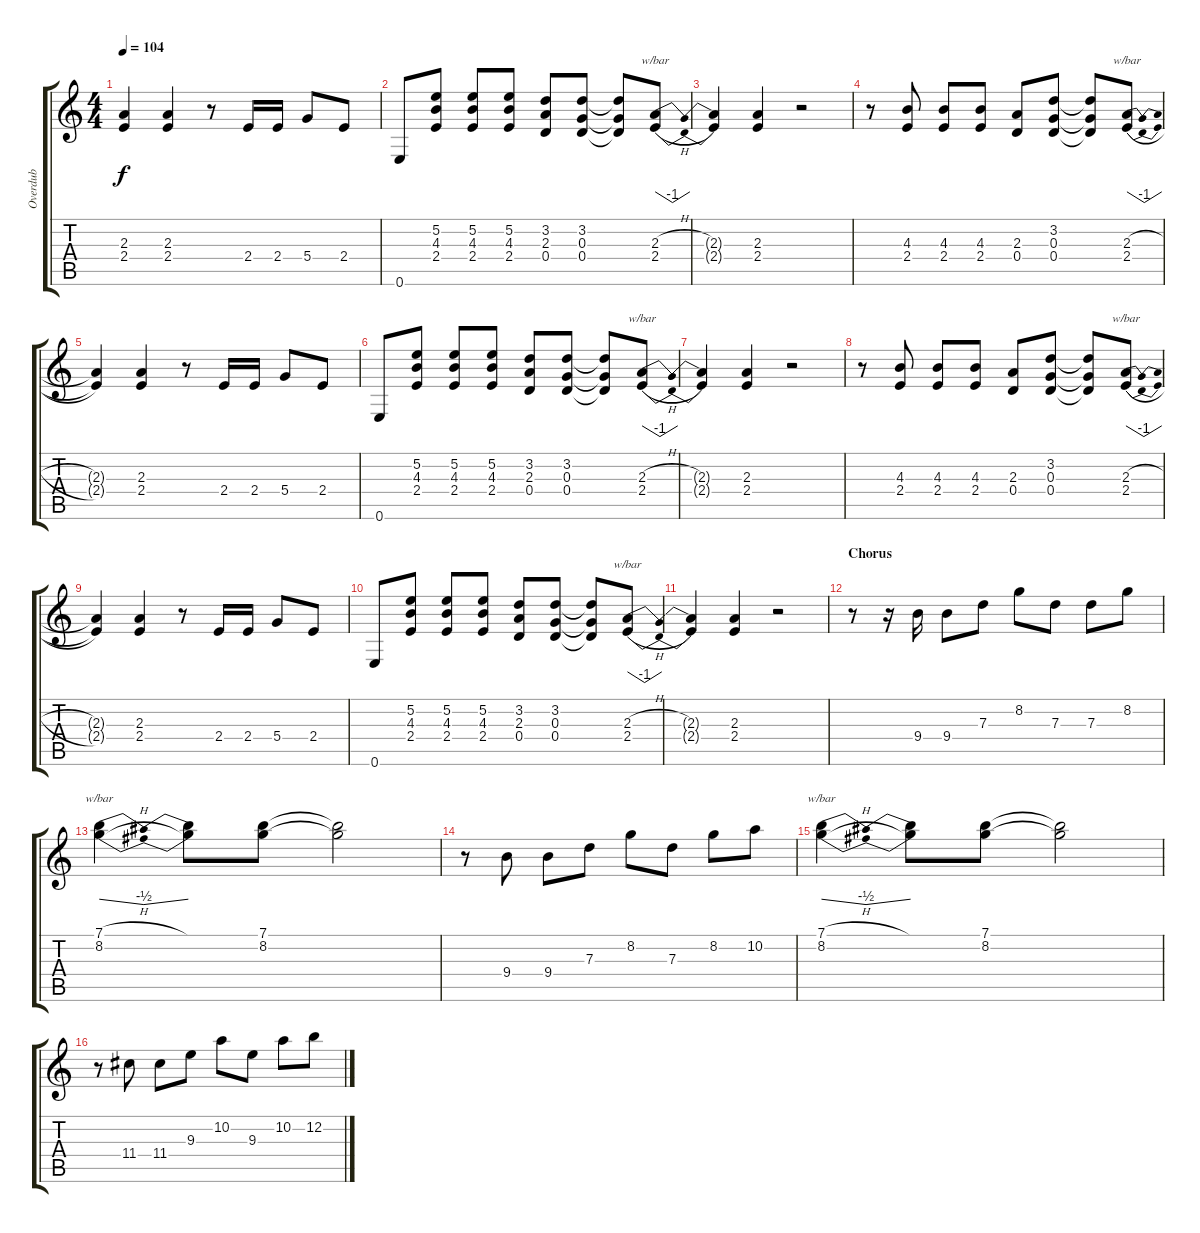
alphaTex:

\track ("Overdub" "Overdub") {instrument fretlessbass}
\staff {score tabs}
\tuning (E4 B3 G3 D3 A2 E2) {hide}
\ts (4 4)
\tempo 104
\clef g2
\ks c
(2.3{t} 2.4{t}).4{dy f} (2.3 2.4).4 r.8 2.4.16 2.4.16 5.4.8 2.4.8 |
0.6.8 (5.2 4.3 2.4).8 (5.2 4.3 2.4).8 (5.2 4.3 2.4).8 (3.2 2.3 0.4).8 (3.2 0.3 0.4).8 (3.2{t} 0.3{t} 0.4{t}).8 (2.3{h} 2.4{h}).8{tbe (dip default 0 0 30 -4 60 0)} |
(2.3{t} 2.4{t}).4 (2.3 2.4).4 r.2 |
r.8 (4.3 2.4).8 (4.3 2.4).8 (4.3 2.4).8 (2.3 0.4).8 (3.2 0.3 0.4).8 (3.2{t} 0.3{t} 0.4{t}).8 (2.3{h} 2.4{h}).8{tbe (dip default 0 0 30 -4 60 0)} |
(2.3{t} 2.4{t}).4 (2.3 2.4).4 r.8 2.4.16 2.4.16 5.4.8 2.4.8 |
0.6.8 (5.2 4.3 2.4).8 (5.2 4.3 2.4).8 (5.2 4.3 2.4).8 (3.2 2.3 0.4).8 (3.2 0.3 0.4).8 (3.2{t} 0.3{t} 0.4{t}).8 (2.3{h} 2.4{h}).8{tbe (dip default 0 0 30 -4 60 0)} |
(2.3{t} 2.4{t}).4 (2.3 2.4).4 r.2 |
r.8 (4.3 2.4).8 (4.3 2.4).8 (4.3 2.4).8 (2.3 0.4).8 (3.2 0.3 0.4).8 (3.2{t} 0.3{t} 0.4{t}).8 (2.3{h} 2.4{h}).8{tbe (dip default 0 0 30 -4 60 0)} |
(2.3{t} 2.4{t}).4 (2.3 2.4).4 r.8 2.4.16 2.4.16 5.4.8 2.4.8 |
0.6.8 (5.2 4.3 2.4).8 (5.2 4.3 2.4).8 (5.2 4.3 2.4).8 (3.2 2.3 0.4).8 (3.2 0.3 0.4).8 (3.2{t} 0.3{t} 0.4{t}).8 (2.3{h} 2.4{h}).8{tbe (dip default 0 0 30 -4 60 0)} |
(2.3{t} 2.4{t}).4 (2.3 2.4).4 r.2 |
\section ("" "Chorus")
r.8 r.16 9.4.16 9.4.8 7.3.8 8.2.8 7.3.8 7.3.8 8.2.8 |
(7.1{h} 8.2{h}).4{tbe (dip default 0 0 30 -2 60 0)} (7.1{t} 8.2{t}).8 (7.1 8.2).8 (7.1{t} 8.2{t}).2 |
r.8 9.4.8 9.4.8 7.3.8 8.2.8 7.3.8 8.2.8 10.2.8 |
(7.1{h} 8.2{h}).4{tbe (dip default 0 0 30 -2 60 0)} (7.1{t} 8.2{t}).8 (7.1 8.2).8 (7.1{t} 8.2{t}).2 |
r.8 11.4.8 11.4.8 9.3.8 10.2.8 9.3.8 10.2.8 12.2.8
